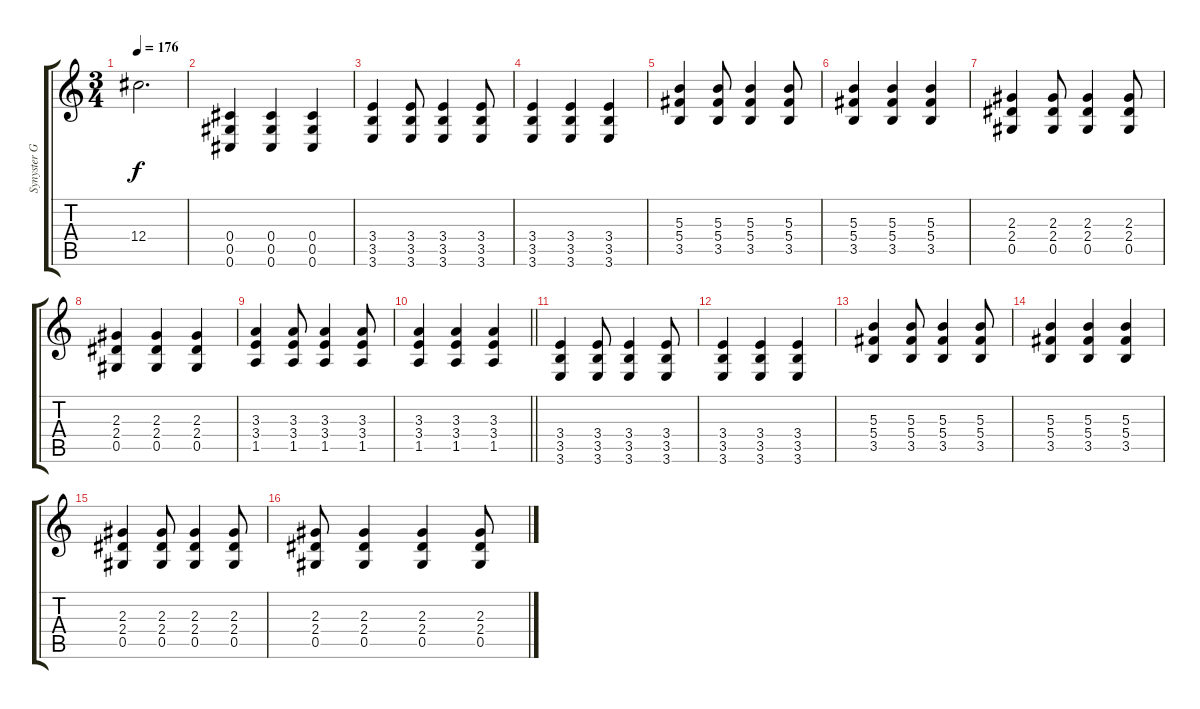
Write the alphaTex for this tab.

\track ("Synyster Gates" "Synyster G") {instrument distortionguitar}
\staff {score tabs}
\tuning (Eb4 Bb3 Gb3 Db3 Ab2 Db2) {hide}
\ts (3 4)
\tempo 176
\clef g2
\ks c
12.4.2{d dy f} |
(0.4 0.5 0.6).4{volume 10 balance 16} (0.4 0.5 0.6).4 (0.4 0.5 0.6).4 |
(3.4 3.5 3.6).4 (3.4 3.5 3.6).8 (3.4 3.5 3.6).4 (3.4 3.5 3.6).8 |
(3.4 3.5 3.6).4 (3.4 3.5 3.6).4 (3.4 3.5 3.6).4 |
(5.3 5.4 3.5).4 (5.3 5.4 3.5).8 (5.3 5.4 3.5).4 (5.3 5.4 3.5).8 |
(5.3 5.4 3.5).4 (5.3 5.4 3.5).4 (5.3 5.4 3.5).4 |
(2.3 2.4 0.5).4 (2.3 2.4 0.5).8 (2.3 2.4 0.5).4 (2.3 2.4 0.5).8 |
(2.3 2.4 0.5).4 (2.3 2.4 0.5).4 (2.3 2.4 0.5).4 |
(3.3 3.4 1.5).4 (3.3 3.4 1.5).8 (3.3 3.4 1.5).4 (3.3 3.4 1.5).8 |
\barLineRight lightlight
(3.3 3.4 1.5).4 (3.3 3.4 1.5).4 (3.3 3.4 1.5).4 |
(3.4 3.5 3.6).4 (3.4 3.5 3.6).8 (3.4 3.5 3.6).4 (3.4 3.5 3.6).8 |
(3.4 3.5 3.6).4 (3.4 3.5 3.6).4 (3.4 3.5 3.6).4 |
(5.3 5.4 3.5).4 (5.3 5.4 3.5).8 (5.3 5.4 3.5).4 (5.3 5.4 3.5).8 |
(5.3 5.4 3.5).4 (5.3 5.4 3.5).4 (5.3 5.4 3.5).4 |
(2.3 2.4 0.5).4 (2.3 2.4 0.5).8 (2.3 2.4 0.5).4 (2.3 2.4 0.5).8 |
(2.3 2.4 0.5).8 (2.3 2.4 0.5).4 (2.3 2.4 0.5).4 (2.3 2.4 0.5).8
